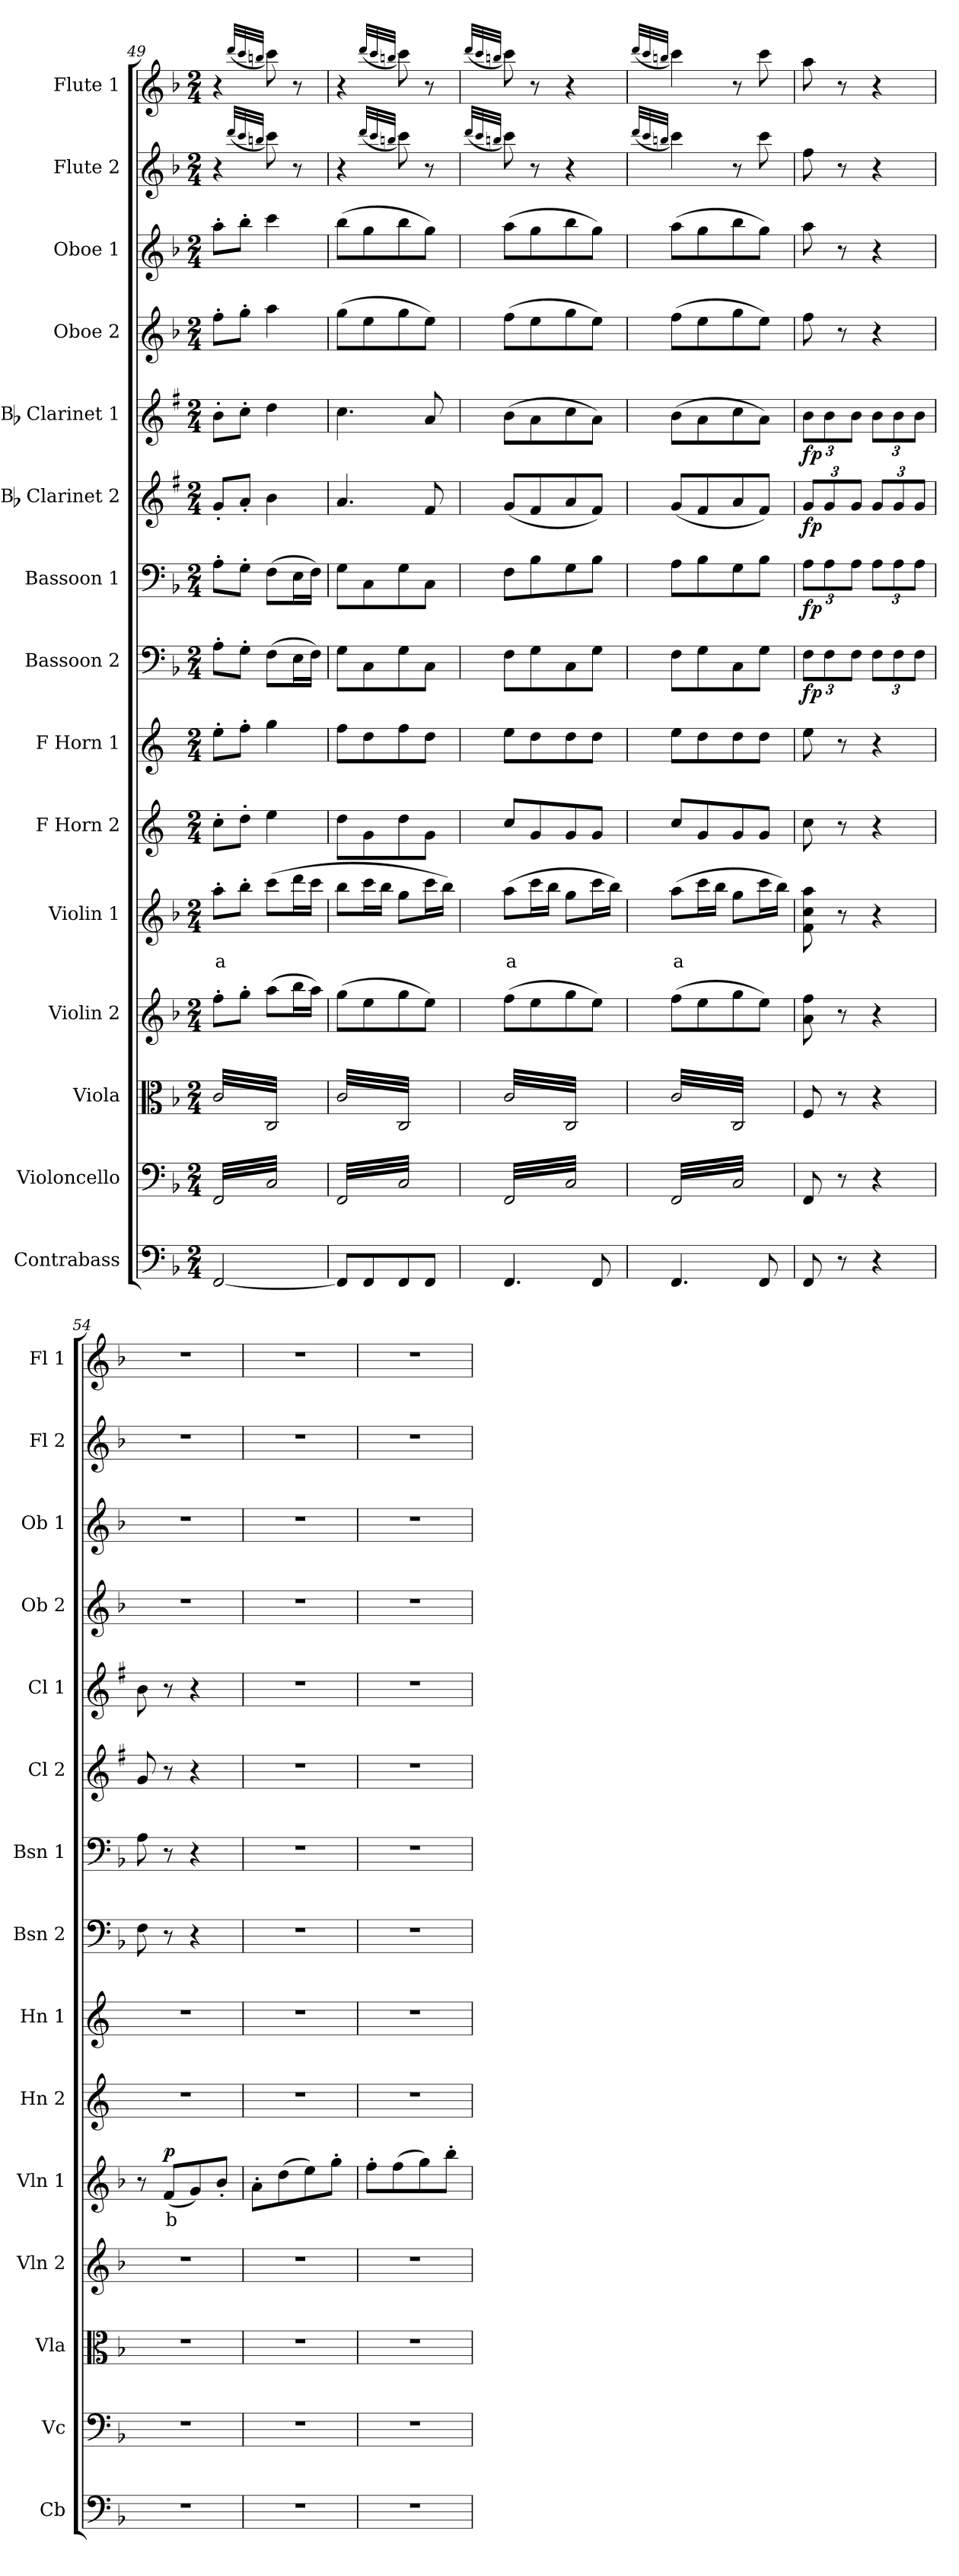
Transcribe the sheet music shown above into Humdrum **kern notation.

**kern	**kern	**kern	**kern	**kern	**text	**dynam	**kern	**kern	**kern	**dynam	**kern	**dynam	**kern	**dynam	**kern	**dynam	**kern	**kern	**kern	**kern
*part15	*part14	*part13	*part12	*part11	*part11	*part11	*part10	*part9	*part8	*part8	*part7	*part7	*part6	*part6	*part5	*part5	*part4	*part3	*part2	*part1
*staff15	*staff14	*staff13	*staff12	*staff11	*staff11	*staff11	*staff10	*staff9	*staff8	*staff8	*staff7	*staff7	*staff6	*staff6	*staff5	*staff5	*staff4	*staff3	*staff2	*staff1
*I"Contrabass	*I"Violoncello	*I"Viola	*I"Violin 2	*I"Violin 1	*	*	*I"F Horn 2	*I"F Horn 1	*I"Bassoon 2	*	*I"Bassoon 1	*	*I"Bb Clarinet 2	*	*I"Bb Clarinet 1	*	*I"Oboe 2	*I"Oboe 1	*I"Flute 2	*I"Flute 1
*I'Cb	*I'Vc	*I'Vla	*I'Vln 2	*I'Vln 1	*	*	*I'Hn 2	*I'Hn 1	*I'Bsn 2	*	*I'Bsn 1	*	*I'Cl 2	*	*I'Cl 1	*	*I'Ob 2	*I'Ob 1	*I'Fl 2	*I'Fl 1
*clefF4	*clefF4	*clefC3	*clefG2	*clefG2	*	*	*clefG2	*clefG2	*clefF4	*	*clefF4	*	*clefG2	*	*clefG2	*	*clefG2	*clefG2	*clefG2	*clefG2
*ITrd7c12	*	*	*	*	*	*	*ITrd4c7	*ITrd4c7	*	*	*	*	*ITrd1c2	*	*ITrd1c2	*	*	*	*	*
*k[b-]	*k[b-]	*k[b-]	*k[b-]	*k[b-]	*	*	*k[b-]	*k[b-]	*k[b-]	*	*k[b-]	*	*k[b-]	*	*k[b-]	*	*k[b-]	*k[b-]	*k[b-]	*k[b-]
*M2/4	*M2/4	*M2/4	*M2/4	*M2/4	*	*	*M2/4	*M2/4	*M2/4	*	*M2/4	*	*M2/4	*	*M2/4	*	*M2/4	*M2/4	*M2/4	*M2/4
=49	=49	=49	=49	=49	=49	=49	=49	=49	=49	=49	=49	=49	=49	=49	=49	=49	=49	=49	=49	=49
!	!	!	!	!	!LO:LY:b:color=#FF0000	!	!	!	!	!	!	!	!	!	!	!	!	!	!	!
*	*tremolo	*	*	*	*	*	*	*	*	*	*	*	*	*	*	*	*	*	*	*
*	*	*tremolo	*	*	*	*	*	*	*	*	*	*	*	*	*	*	*	*	*	*
[2FFF/	32FF/LLL	32c/LLL	8ff'\L	8aa'\L	a	.	8f'\L	8a'\L	8A'\L	.	8A'\L	.	8f'/L	.	8a'\L	.	8ff'\L	8aa'\L	4r	4r
.	32C/	32C/	.	.	.	.	.	.	.	.	.	.	.	.	.	.	.	.	.	.
.	32FF/	32c/	.	.	.	.	.	.	.	.	.	.	.	.	.	.	.	.	.	.
.	32C/	32C/	.	.	.	.	.	.	.	.	.	.	.	.	.	.	.	.	.	.
.	32FF/	32c/	8gg'\J	8bb-'\J	.	.	8g'\J	8b-'\J	8G'\J	.	8G'\J	.	8g'/J	.	8b-'\J	.	8gg'\J	8bb-'\J	.	.
.	32C/	32C/	.	.	.	.	.	.	.	.	.	.	.	.	.	.	.	.	.	.
.	32FF/	32c/	.	.	.	.	.	.	.	.	.	.	.	.	.	.	.	.	.	.
.	32C/	32C/	.	.	.	.	.	.	.	.	.	.	.	.	.	.	.	.	.	.
.	.	.	.	.	.	.	.	.	.	.	.	.	.	.	.	.	.	.	(32qddd/LLL	(32qddd/LLL
.	.	.	.	.	.	.	.	.	.	.	.	.	.	.	.	.	.	.	32qccc/	32qccc/
.	.	.	.	.	.	.	.	.	.	.	.	.	.	.	.	.	.	.	32qbbn/JJJ	32qbbn/JJJ
.	32FF/	32c/	(8aa\L	(8ccc\L	.	.	4a\	4cc\	(8F\L	.	(8F\L	.	4a\	.	4cc\	.	4aa\	4ccc\	8ccc\)	8ccc\)
.	32C/	32C/	.	.	.	.	.	.	.	.	.	.	.	.	.	.	.	.	.	.
.	32FF/	32c/	.	.	.	.	.	.	.	.	.	.	.	.	.	.	.	.	.	.
.	32C/	32C/	.	.	.	.	.	.	.	.	.	.	.	.	.	.	.	.	.	.
.	32FF/	32c/	16bb-\L	16ddd\L	.	.	.	.	16E\L	.	16E\L	.	.	.	.	.	.	.	8r	8r
.	32C/	32C/	.	.	.	.	.	.	.	.	.	.	.	.	.	.	.	.	.	.
.	32FF/	32c/	16aa\JJ)	16ccc\JJ	.	.	.	.	16F\JJ)	.	16F\JJ)	.	.	.	.	.	.	.	.	.
.	32C/JJJ	32C/JJJ	.	.	.	.	.	.	.	.	.	.	.	.	.	.	.	.	.	.
=50	=50	=50	=50	=50	=50	=50	=50	=50	=50	=50	=50	=50	=50	=50	=50	=50	=50	=50	=50	=50
8FFF/L]	32FF/LLL	32c/LLL	(8gg\L	8bb-\L	.	.	8g\L	8b-\L	8G\L	.	8G\L	.	4.g/	.	4.b-\	.	(8gg\L	(8bb-\L	4r	4r
.	32C/	32C/	.	.	.	.	.	.	.	.	.	.	.	.	.	.	.	.	.	.
.	32FF/	32c/	.	.	.	.	.	.	.	.	.	.	.	.	.	.	.	.	.	.
.	32C/	32C/	.	.	.	.	.	.	.	.	.	.	.	.	.	.	.	.	.	.
8FFF/	32FF/	32c/	8ee\	16ccc\L	.	.	8c\	8g\	8C\	.	8C\	.	.	.	.	.	8ee\	8gg\	.	.
.	32C/	32C/	.	.	.	.	.	.	.	.	.	.	.	.	.	.	.	.	.	.
.	32FF/	32c/	.	16bb-\JJ	.	.	.	.	.	.	.	.	.	.	.	.	.	.	.	.
.	32C/	32C/	.	.	.	.	.	.	.	.	.	.	.	.	.	.	.	.	.	.
.	.	.	.	.	.	.	.	.	.	.	.	.	.	.	.	.	.	.	(32qddd/LLL	(32qddd/LLL
.	.	.	.	.	.	.	.	.	.	.	.	.	.	.	.	.	.	.	32qccc/	32qccc/
.	.	.	.	.	.	.	.	.	.	.	.	.	.	.	.	.	.	.	32qbbn/JJJ	32qbbn/JJJ
8FFF/	32FF/	32c/	8gg\	8gg\L	.	.	8g\	8b-\	8G\	.	8G\	.	.	.	.	.	8gg\	8bb-\	8ccc\)	8ccc\)
.	32C/	32C/	.	.	.	.	.	.	.	.	.	.	.	.	.	.	.	.	.	.
.	32FF/	32c/	.	.	.	.	.	.	.	.	.	.	.	.	.	.	.	.	.	.
.	32C/	32C/	.	.	.	.	.	.	.	.	.	.	.	.	.	.	.	.	.	.
8FFF/J	32FF/	32c/	8ee\J)	16ccc\L	.	.	8c\J	8g\J	8C\J	.	8C\J	.	8e/	.	8g/	.	8ee\J)	8gg\J)	8r	8r
.	32C/	32C/	.	.	.	.	.	.	.	.	.	.	.	.	.	.	.	.	.	.
.	32FF/	32c/	.	16bb-\JJ)	.	.	.	.	.	.	.	.	.	.	.	.	.	.	.	.
.	32C/JJJ	32C/JJJ	.	.	.	.	.	.	.	.	.	.	.	.	.	.	.	.	.	.
=51	=51	=51	=51	=51	=51	=51	=51	=51	=51	=51	=51	=51	=51	=51	=51	=51	=51	=51	=51	=51
.	.	.	.	.	.	.	.	.	.	.	.	.	.	.	.	.	.	.	(32qddd/LLL	(32qddd/LLL
.	.	.	.	.	.	.	.	.	.	.	.	.	.	.	.	.	.	.	32qccc/	32qccc/
.	.	.	.	.	.	.	.	.	.	.	.	.	.	.	.	.	.	.	32qbbn/JJJ	32qbbn/JJJ
!	!	!	!	!	!LO:LY:b:color=#FF0000	!	!	!	!	!	!	!	!	!	!	!	!	!	!	!
4.FFF/	32FF/LLL	32c/LLL	(8ff\L	(8aa\L	a	.	8f/L	8a\L	8F\L	.	8F\L	.	(8f/L	.	(8a\L	.	(8ff\L	(8aa\L	8ccc\)	8ccc\)
.	32C/	32C/	.	.	.	.	.	.	.	.	.	.	.	.	.	.	.	.	.	.
.	32FF/	32c/	.	.	.	.	.	.	.	.	.	.	.	.	.	.	.	.	.	.
.	32C/	32C/	.	.	.	.	.	.	.	.	.	.	.	.	.	.	.	.	.	.
.	32FF/	32c/	8ee\	16ccc\L	.	.	8c/	8g\	8G\	.	8B-\	.	8e/	.	8g\	.	8ee\	8gg\	8r	8r
.	32C/	32C/	.	.	.	.	.	.	.	.	.	.	.	.	.	.	.	.	.	.
.	32FF/	32c/	.	16bb-\JJ	.	.	.	.	.	.	.	.	.	.	.	.	.	.	.	.
.	32C/	32C/	.	.	.	.	.	.	.	.	.	.	.	.	.	.	.	.	.	.
.	32FF/	32c/	8gg\	8gg\L	.	.	8c/	8g\	8C\	.	8G\	.	8g/	.	8b-\	.	8gg\	8bb-\	4r	4r
.	32C/	32C/	.	.	.	.	.	.	.	.	.	.	.	.	.	.	.	.	.	.
.	32FF/	32c/	.	.	.	.	.	.	.	.	.	.	.	.	.	.	.	.	.	.
.	32C/	32C/	.	.	.	.	.	.	.	.	.	.	.	.	.	.	.	.	.	.
8FFF/	32FF/	32c/	8ee\J)	16ccc\L	.	.	8c/J	8g\J	8G\J	.	8B-\J	.	8e/J)	.	8g\J)	.	8ee\J)	8gg\J)	.	.
.	32C/	32C/	.	.	.	.	.	.	.	.	.	.	.	.	.	.	.	.	.	.
.	32FF/	32c/	.	16bb-\JJ)	.	.	.	.	.	.	.	.	.	.	.	.	.	.	.	.
.	32C/JJJ	32C/JJJ	.	.	.	.	.	.	.	.	.	.	.	.	.	.	.	.	.	.
=52	=52	=52	=52	=52	=52	=52	=52	=52	=52	=52	=52	=52	=52	=52	=52	=52	=52	=52	=52	=52
.	.	.	.	.	.	.	.	.	.	.	.	.	.	.	.	.	.	.	(32qddd/LLL	(32qddd/LLL
.	.	.	.	.	.	.	.	.	.	.	.	.	.	.	.	.	.	.	32qccc/	32qccc/
.	.	.	.	.	.	.	.	.	.	.	.	.	.	.	.	.	.	.	32qbbn/JJJ	32qbbn/JJJ
!	!	!	!	!	!LO:LY:b:color=#FF0000	!	!	!	!	!	!	!	!	!	!	!	!	!	!	!
4.FFF/	32FF/LLL	32c/LLL	(8ff\L	(8aa\L	a	.	8f/L	8a\L	8F\L	.	8A\L	.	(8f/L	.	(8a\L	.	(8ff\L	(8aa\L	4ccc\)	4ccc\)
.	32C/	32C/	.	.	.	.	.	.	.	.	.	.	.	.	.	.	.	.	.	.
.	32FF/	32c/	.	.	.	.	.	.	.	.	.	.	.	.	.	.	.	.	.	.
.	32C/	32C/	.	.	.	.	.	.	.	.	.	.	.	.	.	.	.	.	.	.
.	32FF/	32c/	8ee\	16ccc\L	.	.	8c/	8g\	8G\	.	8B-\	.	8e/	.	8g\	.	8ee\	8gg\	.	.
.	32C/	32C/	.	.	.	.	.	.	.	.	.	.	.	.	.	.	.	.	.	.
.	32FF/	32c/	.	16bb-\JJ	.	.	.	.	.	.	.	.	.	.	.	.	.	.	.	.
.	32C/	32C/	.	.	.	.	.	.	.	.	.	.	.	.	.	.	.	.	.	.
.	32FF/	32c/	8gg\	8gg\L	.	.	8c/	8g\	8C\	.	8G\	.	8g/	.	8b-\	.	8gg\	8bb-\	8r	8r
.	32C/	32C/	.	.	.	.	.	.	.	.	.	.	.	.	.	.	.	.	.	.
.	32FF/	32c/	.	.	.	.	.	.	.	.	.	.	.	.	.	.	.	.	.	.
.	32C/	32C/	.	.	.	.	.	.	.	.	.	.	.	.	.	.	.	.	.	.
8FFF/	32FF/	32c/	8ee\J)	16ccc\L	.	.	8c/J	8g\J	8G\J	.	8B-\J	.	8e/J)	.	8g\J)	.	8ee\J)	8gg\J)	8ccc\	8ccc\
.	32C/	32C/	.	.	.	.	.	.	.	.	.	.	.	.	.	.	.	.	.	.
.	32FF/	32c/	.	16bb-\JJ)	.	.	.	.	.	.	.	.	.	.	.	.	.	.	.	.
.	32C/JJJ	32C/JJJ	.	.	.	.	.	.	.	.	.	.	.	.	.	.	.	.	.	.
*	*	*Xtremolo	*	*	*	*	*	*	*	*	*	*	*	*	*	*	*	*	*	*
*	*Xtremolo	*	*	*	*	*	*	*	*	*	*	*	*	*	*	*	*	*	*	*
=53	=53	=53	=53	=53	=53	=53	=53	=53	=53	=53	=53	=53	=53	=53	=53	=53	=53	=53	=53	=53
*	*	*	*	*	*	*	*	*	*Xbrackettup	*	*Xbrackettup	*	*Xbrackettup	*	*Xbrackettup	*	*	*	*	*
!	!	!	!	!	!	!	!	!	!	!LO:DY:b	!	!LO:DY:b	!	!LO:DY:b	!	!LO:DY:b	!	!	!	!
8FFF/	8FF/	8F/	8a\ 8ff\	8f\ 8cc\ 8aa\	.	.	8f\	8a\	12F\L	fp	12A\L	fp	12f/L	fp	12a\L	fp	8ff\	8aa\	8ff\	8aa\
.	.	.	.	.	.	.	.	.	.	.	.	.	.	.	.	.	.	.	.	.
.	.	.	.	.	.	.	.	.	.	.	.	.	.	.	.	.	.	.	.	.
.	.	.	.	.	.	.	.	.	12F\	.	12A\	.	12f/	.	12a\	.	.	.	.	.
.	.	.	.	.	.	.	.	.	.	.	.	.	.	.	.	.	.	.	.	.
8r	8r	8r	8r	8r	.	.	8r	8r	.	.	.	.	.	.	.	.	8r	8r	8r	8r
.	.	.	.	.	.	.	.	.	.	.	.	.	.	.	.	.	.	.	.	.
.	.	.	.	.	.	.	.	.	12F\J	.	12A\J	.	12f/J	.	12a\J	.	.	.	.	.
.	.	.	.	.	.	.	.	.	.	.	.	.	.	.	.	.	.	.	.	.
.	.	.	.	.	.	.	.	.	.	.	.	.	.	.	.	.	.	.	.	.
4r	4r	4r	4r	4r	.	.	4r	4r	12F\L	.	12A\L	.	12f/L	.	12a\L	.	4r	4r	4r	4r
.	.	.	.	.	.	.	.	.	12F\	.	12A\	.	12f/	.	12a\	.	.	.	.	.
.	.	.	.	.	.	.	.	.	12F\J	.	12A\J	.	12f/J	.	12a\J	.	.	.	.	.
=54	=54	=54	=54	=54	=54	=54	=54	=54	=54	=54	=54	=54	=54	=54	=54	=54	=54	=54	=54	=54
2r	2r	2r	2r	8r	.	.	2r	2r	8F\	.	8A\	.	8f/	.	8a\	.	2r	2r	2r	2r
!	!	!	!	!	!LO:LY:b:color=#FF0000	!LO:DY:b	!	!	!	!	!	!	!	!	!	!	!	!	!	!
.	.	.	.	(8f/L	b	p	.	.	8r	.	8r	.	8r	.	8r	.	.	.	.	.
.	.	.	.	8g/)	.	.	.	.	4r	.	4r	.	4r	.	4r	.	.	.	.	.
.	.	.	.	8b-'/J	.	.	.	.	.	.	.	.	.	.	.	.	.	.	.	.
=55	=55	=55	=55	=55	=55	=55	=55	=55	=55	=55	=55	=55	=55	=55	=55	=55	=55	=55	=55	=55
2r	2r	2r	2r	8a'\L	.	.	2r	2r	2r	.	2r	.	2r	.	2r	.	2r	2r	2r	2r
.	.	.	.	(8dd\	.	.	.	.	.	.	.	.	.	.	.	.	.	.	.	.
.	.	.	.	8ee\)	.	.	.	.	.	.	.	.	.	.	.	.	.	.	.	.
.	.	.	.	8gg'\J	.	.	.	.	.	.	.	.	.	.	.	.	.	.	.	.
!!LO:PB:g=z
=56	=56	=56	=56	=56	=56	=56	=56	=56	=56	=56	=56	=56	=56	=56	=56	=56	=56	=56	=56	=56
2r	2r	2r	2r	8ff'\L	.	.	2r	2r	2r	.	2r	.	2r	.	2r	.	2r	2r	2r	2r
.	.	.	.	(8ff\	.	.	.	.	.	.	.	.	.	.	.	.	.	.	.	.
.	.	.	.	8gg\)	.	.	.	.	.	.	.	.	.	.	.	.	.	.	.	.
.	.	.	.	8bb-'\J	.	.	.	.	.	.	.	.	.	.	.	.	.	.	.	.
=	=	=	=	=	=	=	=	=	=	=	=	=	=	=	=	=	=	=	=	=
*-	*-	*-	*-	*-	*-	*-	*-	*-	*-	*-	*-	*-	*-	*-	*-	*-	*-	*-	*-	*-
